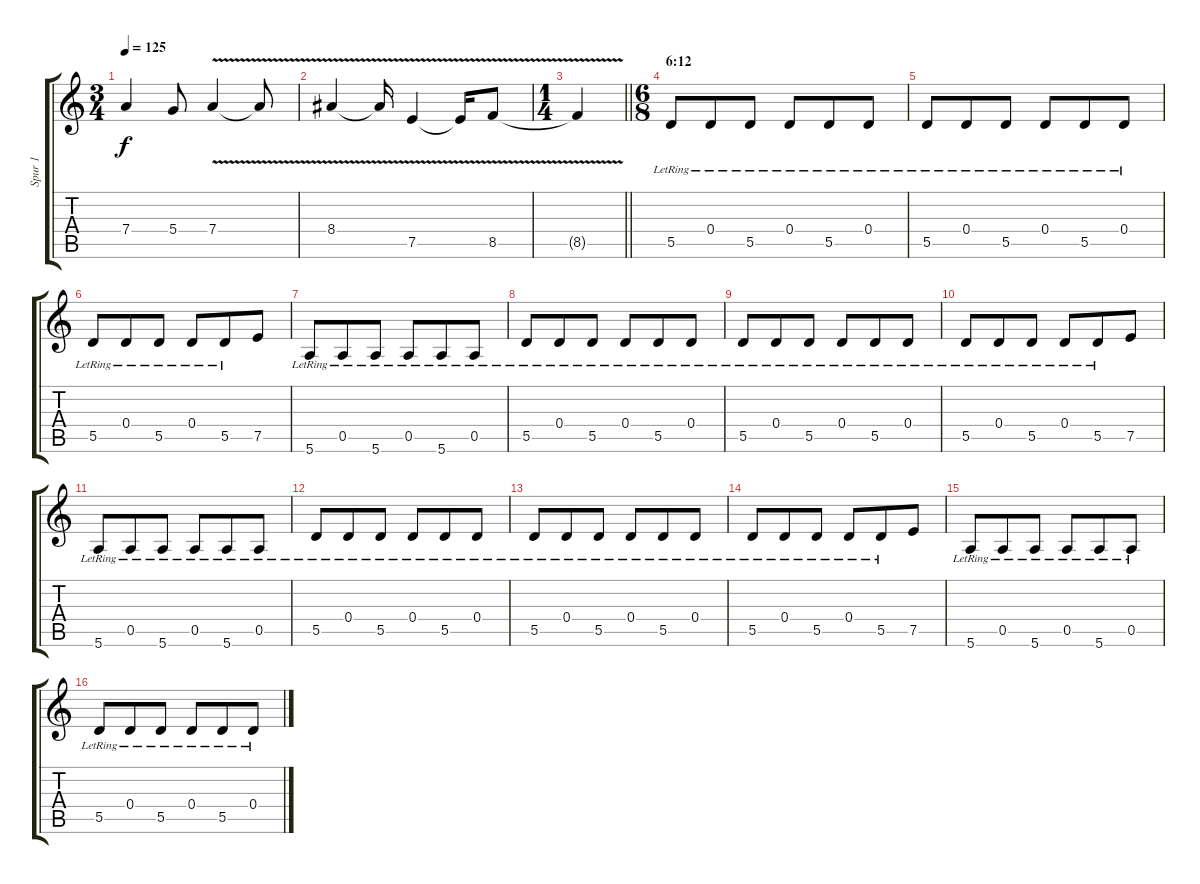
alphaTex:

\track ("Spur 1" "Spur 1") {instrument overdrivenguitar}
\staff {score tabs}
\tuning (E4 B3 G3 D3 A2 E2) {hide}
\ts (3 4)
\tempo 125
\clef g2
\ks c
7.4{t}.4{dy f} 5.4.8 7.4{v}.4 7.4{t}.8 |
8.4{v}.4 8.4{t}.16 7.5{v}.4 7.5{t}.16 8.5{v}.8 |
\ts (1 4)
\barLineRight lightlight
8.5{t}.4 |
\ts (6 8)
\section ("" "6:12")
5.5{lr}.8 0.4{lr}.8 5.5{lr}.8 0.4{lr}.8 5.5{lr}.8 0.4{lr}.8 |
5.5{lr}.8 0.4{lr}.8 5.5{lr}.8 0.4{lr}.8 5.5{lr}.8 0.4{lr}.8 |
5.5{lr}.8 0.4{lr}.8 5.5{lr}.8 0.4{lr}.8 5.5{lr}.8 7.5.8 |
5.6{lr}.8 0.5{lr}.8 5.6{lr}.8 0.5{lr}.8 5.6{lr}.8 0.5{lr}.8 |
5.5{lr}.8 0.4{lr}.8 5.5{lr}.8 0.4{lr}.8 5.5{lr}.8 0.4{lr}.8 |
5.5{lr}.8 0.4{lr}.8 5.5{lr}.8 0.4{lr}.8 5.5{lr}.8 0.4{lr}.8 |
5.5{lr}.8 0.4{lr}.8 5.5{lr}.8 0.4{lr}.8 5.5{lr}.8 7.5.8 |
5.6{lr}.8 0.5{lr}.8 5.6{lr}.8 0.5{lr}.8 5.6{lr}.8 0.5{lr}.8 |
5.5{lr}.8 0.4{lr}.8 5.5{lr}.8 0.4{lr}.8 5.5{lr}.8 0.4{lr}.8 |
5.5{lr}.8 0.4{lr}.8 5.5{lr}.8 0.4{lr}.8 5.5{lr}.8 0.4{lr}.8 |
5.5{lr}.8 0.4{lr}.8 5.5{lr}.8 0.4{lr}.8 5.5{lr}.8 7.5.8 |
5.6{lr}.8 0.5{lr}.8 5.6{lr}.8 0.5{lr}.8 5.6{lr}.8 0.5{lr}.8 |
5.5{lr}.8 0.4{lr}.8 5.5{lr}.8 0.4{lr}.8 5.5{lr}.8 0.4{lr}.8
